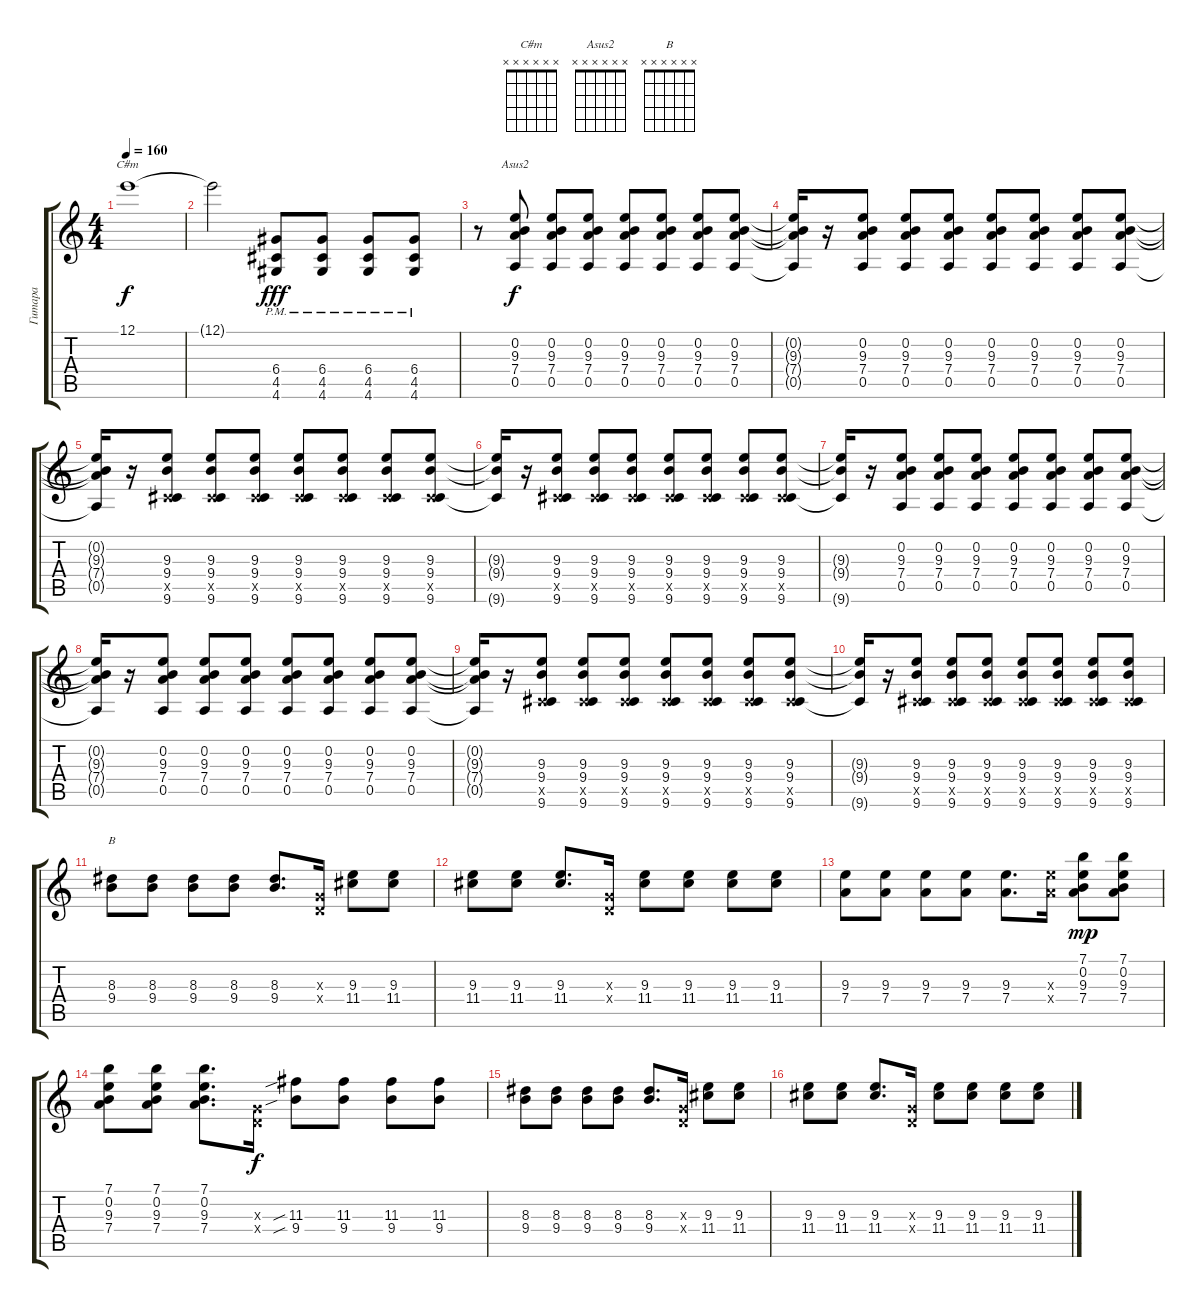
\track ("Гитара" "Гитара") {instrument distortionguitar}
\staff {score tabs}
\tuning (E4 B3 G3 D3 A2 E2) {hide}
\chord ("C#m" x x x x x x)
\chord ("Asus2" x x x x x x)
\chord ("B" x x x x x x)
\ts (4 4)
\tempo 160
\clef g2
\ks c
12.1{t}.1{ch "C#m" dy f} |
12.1{t}.2 (6.4{pm} 4.5{pm} 4.6{pm}).8{dy fff volume 13} (6.4{pm} 4.5{pm} 4.6{pm}).8 (6.4{pm} 4.5{pm} 4.6{pm}).8 (6.4{pm} 4.5{pm} 4.6{pm}).8 |
r.8 (0.2 9.3 7.4 0.5).8{ch "Asus2" dy f} (0.2 9.3 7.4 0.5).8 (0.2 9.3 7.4 0.5).8 (0.2 9.3 7.4 0.5).8 (0.2 9.3 7.4 0.5).8 (0.2 9.3 7.4 0.5).8 (0.2 9.3 7.4 0.5).8 |
(0.2{t} 9.3{t} 7.4{t} 0.5{t}).16 r.16 (0.2 9.3 7.4 0.5).8 (0.2 9.3 7.4 0.5).8 (0.2 9.3 7.4 0.5).8 (0.2 9.3 7.4 0.5).8 (0.2 9.3 7.4 0.5).8 (0.2 9.3 7.4 0.5).8 (0.2 9.3 7.4 0.5).8 |
(0.2{t} 9.3{t} 7.4{t} 0.5{t}).16 r.16 (9.3 9.4 4.5{x} 9.6).8 (9.3 9.4 4.5{x} 9.6).8 (9.3 9.4 4.5{x} 9.6).8 (9.3 9.4 4.5{x} 9.6).8 (9.3 9.4 4.5{x} 9.6).8 (9.3 9.4 4.5{x} 9.6).8 (9.3 9.4 4.5{x} 9.6).8 |
(9.3{t} 9.4{t} 9.6{t}).16 r.16 (9.3 9.4 4.5{x} 9.6).8 (9.3 9.4 4.5{x} 9.6).8 (9.3 9.4 4.5{x} 9.6).8 (9.3 9.4 4.5{x} 9.6).8 (9.3 9.4 4.5{x} 9.6).8 (9.3 9.4 4.5{x} 9.6).8 (9.3 9.4 4.5{x} 9.6).8 |
(9.3{t} 9.4{t} 9.6{t}).16 r.16 (0.2 9.3 7.4 0.5).8 (0.2 9.3 7.4 0.5).8 (0.2 9.3 7.4 0.5).8 (0.2 9.3 7.4 0.5).8 (0.2 9.3 7.4 0.5).8 (0.2 9.3 7.4 0.5).8 (0.2 9.3 7.4 0.5).8 |
(0.2{t} 9.3{t} 7.4{t} 0.5{t}).16 r.16 (0.2 9.3 7.4 0.5).8 (0.2 9.3 7.4 0.5).8 (0.2 9.3 7.4 0.5).8 (0.2 9.3 7.4 0.5).8 (0.2 9.3 7.4 0.5).8 (0.2 9.3 7.4 0.5).8 (0.2 9.3 7.4 0.5).8 |
(0.2{t} 9.3{t} 7.4{t} 0.5{t}).16 r.16 (9.3 9.4 4.5{x} 9.6).8 (9.3 9.4 4.5{x} 9.6).8 (9.3 9.4 4.5{x} 9.6).8 (9.3 9.4 4.5{x} 9.6).8 (9.3 9.4 4.5{x} 9.6).8 (9.3 9.4 4.5{x} 9.6).8 (9.3 9.4 4.5{x} 9.6).8 |
(9.3{t} 9.4{t} 9.6{t}).16 r.16 (9.3 9.4 4.5{x} 9.6).8 (9.3 9.4 4.5{x} 9.6).8 (9.3 9.4 4.5{x} 9.6).8 (9.3 9.4 4.5{x} 9.6).8 (9.3 9.4 4.5{x} 9.6).8 (9.3 9.4 4.5{x} 9.6).8 (9.3 9.4 4.5{x} 9.6).8 |
(8.3 9.4).8{ch "B"} (8.3 9.4).8 (8.3 9.4).8 (8.3 9.4).8 (8.3 9.4).8{d} (0.3{x} 0.4{x}).16 (9.3 11.4).8 (9.3 11.4).8 |
(9.3 11.4).8 (9.3 11.4).8 (9.3 11.4).8{d} (0.3{x} 0.4{x}).16 (9.3 11.4).8 (9.3 11.4).8 (9.3 11.4).8 (9.3 11.4).8 |
(9.3 7.4).8 (9.3 7.4).8 (9.3 7.4).8 (9.3 7.4).8 (9.3 7.4).8{d} (9.3{x} 7.4{x}).16 (7.1 0.2 9.3 7.4).8{dy mp} (7.1 0.2 9.3 7.4).8 |
(7.1 0.2 9.3 7.4).8 (7.1 0.2 9.3 7.4).8 (7.1 0.2 9.3 7.4).8{d} (0.3{x} 0.4{x}).16{dy f} (11.3{sib} 9.4{sib}).8 (11.3 9.4).8 (11.3 9.4).8 (11.3 9.4).8 |
(8.3 9.4).8 (8.3 9.4).8 (8.3 9.4).8 (8.3 9.4).8 (8.3 9.4).8{d} (0.3{x} 0.4{x}).16 (9.3 11.4).8 (9.3 11.4).8 |
(9.3 11.4).8 (9.3 11.4).8 (9.3 11.4).8{d} (0.3{x} 0.4{x}).16 (9.3 11.4).8 (9.3 11.4).8 (9.3 11.4).8 (9.3 11.4).8
